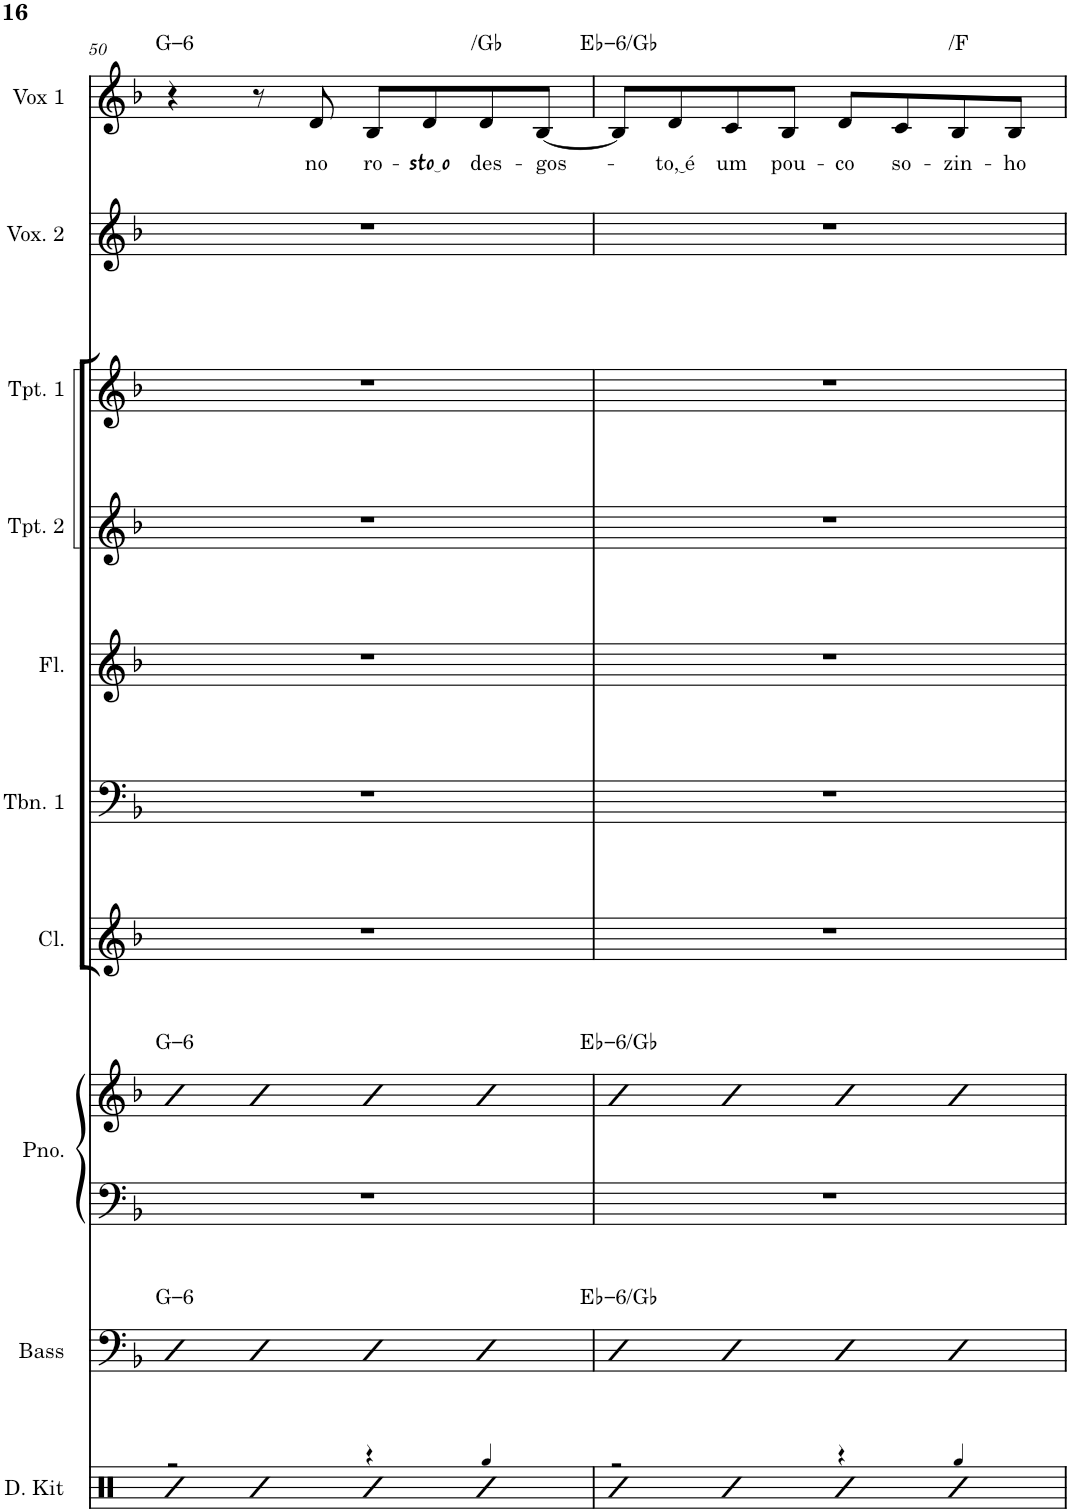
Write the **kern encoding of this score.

**kern	**kern	**harte	**kern	**kern	**harte	**kern	**kern	**kern	**kern	**kern	**kern	**kern	**text	**harte
*part10	*part9	*part9	*part8	*part8	*part8	*part7	*part6	*part5	*part4	*part3	*part2	*part1	*part1	*part1
*staff11	*staff10	*	*staff9	*staff8	*	*staff7	*staff6	*staff5	*staff4	*staff3	*staff2	*staff1	*staff1	*
*I"Drum Kit	*I"Acoustic Bass	*	*I"Piano	*	*	*I"Baritone Saxophone	*I"Trombone 1	*I"Flute Tenor Saxophone	*I"Trumpet 2	*I"Trumpet 1	*I"Voice 2	*I"Voice 1	*	*
*I'D. Kit	*I'Bass	*	*I'Pno.	*	*	*I'Bari	*I'Tbn. 1	*I'T. Sax.	*I'Tpt. 2	*I'Tpt. 1	*	*	*	*
!!LO:PB:g=z
*clefX	*clefF4	*	*clefF4	*clefG2	*	*clefG2	*clefF4	*clefG2	*clefG2	*clefG2	*clefG2	*clefG2	*	*
*	*Trd7c12	*	*	*	*	*Trd1c2	*	*Trd8c14	*Trd1c2	*Trd1c2	*	*	*	*
*k[]	*k[b-]	*	*k[b-]	*k[b-]	*	*k[b-]	*k[b-]	*k[b-]	*k[b-]	*k[b-]	*k[b-]	*k[b-]	*	*
*M4/4	*M4/4	*	*M4/4	*M4/4	*	*M4/4	*M4/4	*M4/4	*M4/4	*M4/4	*M4/4	*M4/4	*	*
=50	=50	=50	=50	=50	=50	=50	=50	=50	=50	=50	=50	=50	=50	=50
*^	*	*	*	*	*	*	*	*	*	*	*	*	*	*
!	!	!	!LO:H:kt=6	!	!	!LO:H:kt=6	!	!	!	!	!	!	!	!	!LO:H:kt=6
4R	2r	4bb-	G:min6	1r	4b-	G:min6	1r	1r	1r	1r	1r	1r	4r	.	G:min6
4R	.	4bb-	.	.	4b-	.	.	.	.	.	.	.	8r	.	.
!	!	!	!	!	!	!	!	!	!	!	!	!	!	!LO:LY:b	!
.	.	.	.	.	.	.	.	.	.	.	.	.	8d/	no	.
!	!	!	!	!	!	!	!	!	!	!	!	!	!	!LO:LY:b	!
4R	4r	4bb-	.	.	4b-	.	.	.	.	.	.	.	8B-/L	ro-	.
!	!	!	!	!	!	!	!	!	!	!	!	!	!	!LO:LY:b	!
.	.	.	.	.	.	.	.	.	.	.	.	.	8d/	sto o	.
!	!	!	!	!	!	!	!	!	!	!	!	!	!	!LO:LY:b	!LO:H:kt=N.C.
4R	4Rgg/	4bb-	.	.	4b-	.	.	.	.	.	.	.	8d/	des-	N
!	!	!	!	!	!	!	!	!	!	!	!	!	!	!LO:LY:b	!
.	.	.	.	.	.	.	.	.	.	.	.	.	[8B-/J	-gos-	.
=51	=51	=51	=51	=51	=51	=51	=51	=51	=51	=51	=51	=51	=51	=51	=51
!	!	!	!LO:H:kt=6	!	!	!LO:H:kt=6	!	!	!	!	!	!	!	!	!LO:H:kt=6
4R	2r	4bb-	Eb:min6/b3	1r	4b-	Eb:min6/b3	1r	1r	1r	1r	1r	1r	8B-/L]	.	Eb:min6/b3
!	!	!	!	!	!	!	!	!	!	!	!	!	!	!LO:LY:b	!
.	.	.	.	.	.	.	.	.	.	.	.	.	8d/	-to, é	.
!	!	!	!	!	!	!	!	!	!	!	!	!	!	!LO:LY:b	!
4R	.	4bb-	.	.	4b-	.	.	.	.	.	.	.	8c/	um	.
!	!	!	!	!	!	!	!	!	!	!	!	!	!	!LO:LY:b	!
.	.	.	.	.	.	.	.	.	.	.	.	.	8B-/J	pou-	.
!	!	!	!	!	!	!	!	!	!	!	!	!	!	!LO:LY:b	!
4R	4r	4bb-	.	.	4b-	.	.	.	.	.	.	.	8d/L	-co	.
!	!	!	!	!	!	!	!	!	!	!	!	!	!	!LO:LY:b	!
.	.	.	.	.	.	.	.	.	.	.	.	.	8c/	so-	.
!	!	!	!	!	!	!	!	!	!	!	!	!	!	!LO:LY:b	!LO:H:kt=N.C.
4R	4Rgg/	4bb-	.	.	4b-	.	.	.	.	.	.	.	8B-/	-zin-	N
!	!	!	!	!	!	!	!	!	!	!	!	!	!	!LO:LY:b	!
.	.	.	.	.	.	.	.	.	.	.	.	.	8B-/J	-ho	.
*v	*v	*	*	*	*	*	*	*	*	*	*	*	*	*	*
=	=	=	=	=	=	=	=	=	=	=	=	=	=	=
*-	*-	*-	*-	*-	*-	*-	*-	*-	*-	*-	*-	*-	*-	*-
